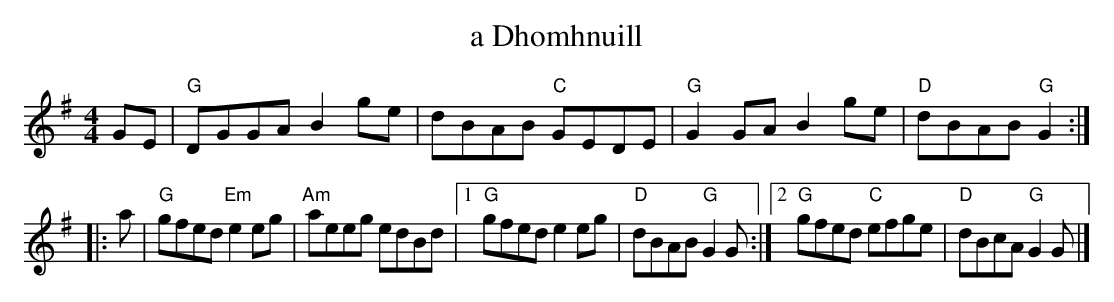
X:1
T: a Dhomhnuill
K: G
L: 1/8
M: 4/4
GE |\
"G"DGGA B2 ge | dBAB "C"GEDE |\
"G"G2 GA B2 ge | "D"dBAB "G"G2 :|
|: a |\
"G"gfed "Em"e2 eg | "Am"aeeg edBd |\
[1 "G"gfed e2 eg | "D"dBAB "G"G2 G :|\
[2 "G"gfed "C"efge | "D"dBcA "G"G2 G |]
